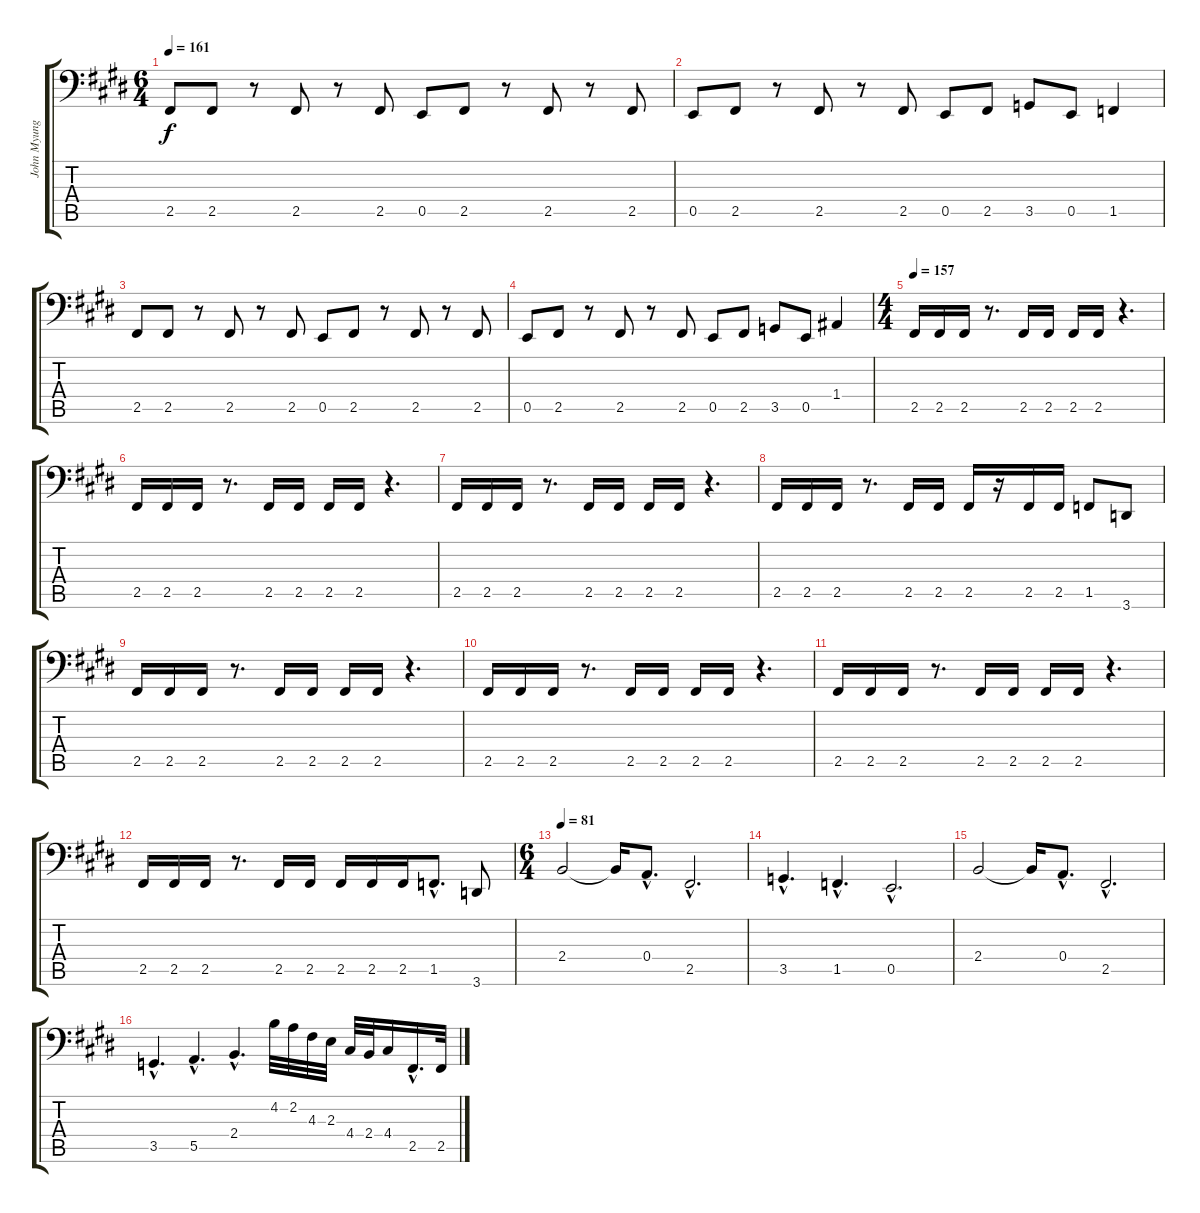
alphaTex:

\track ("John Myung" "John Myung") {instrument electricbassfinger}
\staff {score tabs}
\tuning (C3 G2 D2 A1 E1 B0) {hide}
\ts (6 4)
\tempo 161
\clef f4
\ks e
2.5.8{dy f} 2.5.8 r.8 2.5.8 r.8 2.5.8 0.5.8 2.5.8 r.8 2.5.8 r.8 2.5.8 |
0.5.8 2.5.8 r.8 2.5.8 r.8 2.5.8 0.5.8 2.5.8 3.5.8 0.5.8 1.5.4 |
2.5.8 2.5.8 r.8 2.5.8 r.8 2.5.8 0.5.8 2.5.8 r.8 2.5.8 r.8 2.5.8 |
0.5.8 2.5.8 r.8 2.5.8 r.8 2.5.8 0.5.8 2.5.8 3.5.8 0.5.8 1.4.4 |
\ts (4 4)
\tempo 157
2.5.16 2.5.16 2.5.16 r.8{d} 2.5.16 2.5.16 2.5.16 2.5.16 r.4{d} |
2.5.16 2.5.16 2.5.16 r.8{d} 2.5.16 2.5.16 2.5.16 2.5.16 r.4{d} |
2.5.16 2.5.16 2.5.16 r.8{d} 2.5.16 2.5.16 2.5.16 2.5.16 r.4{d} |
2.5.16 2.5.16 2.5.16 r.8{d} 2.5.16 2.5.16 2.5.16 r.16 2.5.16 2.5.16 1.5.8 3.6.8 |
2.5.16 2.5.16 2.5.16 r.8{d} 2.5.16 2.5.16 2.5.16 2.5.16 r.4{d} |
2.5.16 2.5.16 2.5.16 r.8{d} 2.5.16 2.5.16 2.5.16 2.5.16 r.4{d} |
2.5.16 2.5.16 2.5.16 r.8{d} 2.5.16 2.5.16 2.5.16 2.5.16 r.4{d} |
2.5.16 2.5.16 2.5.16 r.8{d} 2.5.16 2.5.16 2.5.16 2.5.16 2.5.16 1.5{hac}.8{d} 3.6.8 |
\ts (6 4)
\tempo 81
2.4.2 2.4{t}.16 0.4{hac}.8{d} 2.5{hac}.2{d} |
3.5{hac}.4{d} 1.5{hac}.4{d} 0.5{hac}.2{d} |
2.4.2 2.4{t}.16 0.4{hac}.8{d} 2.5{hac}.2{d} |
3.5{hac}.4{d} 5.5{hac}.4{d} 2.4{hac}.4{d} 4.2.32 2.2.32 4.3.32 2.3.32 4.4.32 2.4.32 4.4.16 2.5{hac}.16{d} 2.5.32
